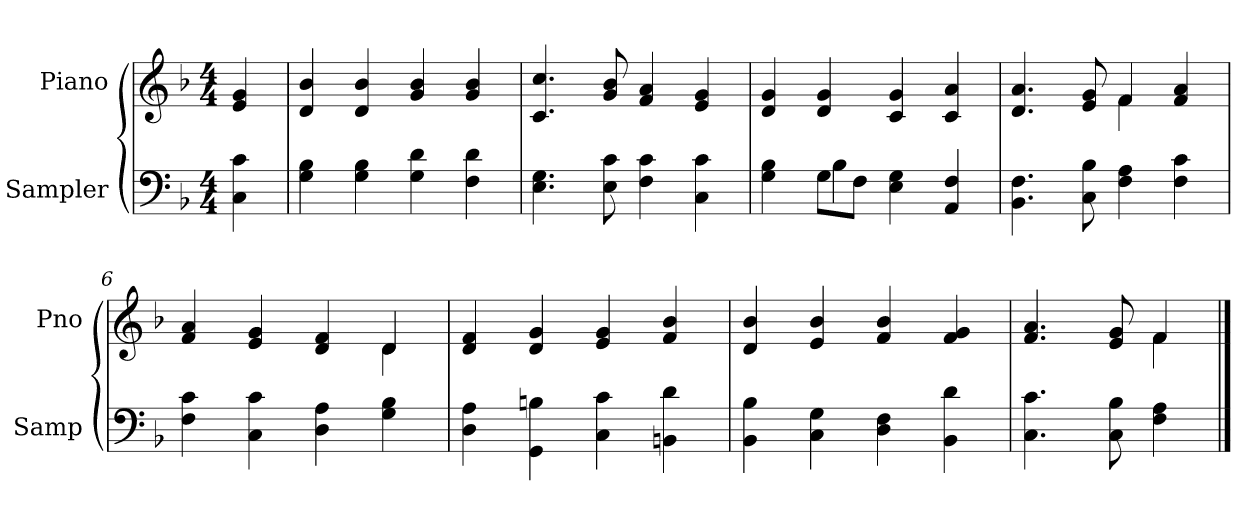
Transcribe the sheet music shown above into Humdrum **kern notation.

**kern	**kern
*part2	*part1
*staff2	*staff1
*I"Sampler	*I"Piano
*I'Samp	*I'Pno
*clefF4	*clefG2
*k[b-]	*k[b-]
*F:	*F:
*M4/4	*M4/4
=1	=1
4C 4c	4e 4g
=2	=2
4G 4B-	4d 4b-
4G 4B-	4d 4b-
4G 4d	4g 4b-
4F 4d	4g 4b-
=3	=3
4.E 4.G	4.c 4.cc
8E 8c	8g 8b-
4F 4c	4f 4a
4C 4c	4e 4g
=4	=4
*^	*
4G 4B-	4ryy	4d 4g
8G\L	4B-	4d 4g
8F\J	.	.
4E 4G	2ryy	4c 4g
4AA 4F	.	4c 4a
*v	*v	*
=5	=5
*	*^
4.BB- 4.F	4.d 4.a	2ryy
8C 8B-	8e 8g	.
4F 4A	4f/	4f
4F 4c	4f 4a	4ryy
=6	=6	=6
4F 4c	4f 4a	2.ryy
4C 4c	4e 4g	.
4D 4A	4d 4f	.
4G 4B-	4d/	4d
*	*v	*v
=7	=7
4D 4A	4d 4f
4GG 4Bn	4d 4g
4C 4c	4e 4g
4BBn 4d	4f 4b-
=8	=8
4BB- 4B-	4d 4b-
4C 4G	4e 4b-
4D 4F	4f 4b-
4BB- 4d	4f 4g
=9	=9
*	*^
4.C 4.c	4.f 4.a	2ryy
8C 8B-	8e 8g	.
4F 4A	4f/	4f
*	*v	*v
==	==
*-	*-
